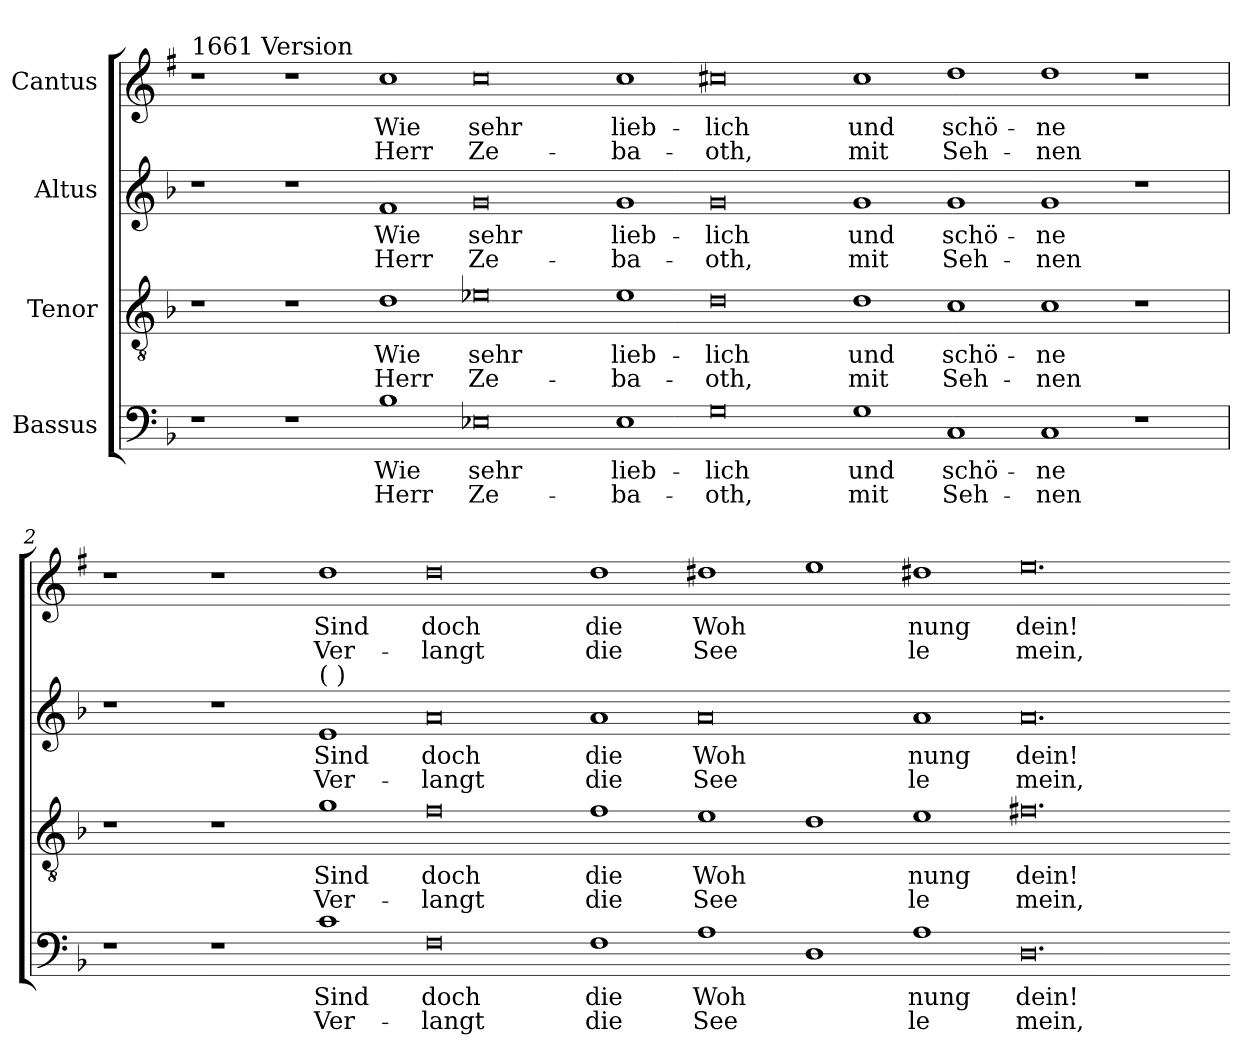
**kern	**text	**text	**kern	**text	**text	**kern	**text	**text	**kern	**text	**text
*part4	*part4	*part4	*part3	*part3	*part3	*part2	*part2	*part2	*part1	*part1	*part1
*staff4	*staff4	*staff4	*staff3	*staff3	*staff3	*staff2	*staff2	*staff2	*staff1	*staff1	*staff1
*I"Bassus	*	*	*I"Tenor	*	*	*I"Altus	*	*	*I"Cantus	*	*
*clefF4	*	*	*clefGv2	*	*	*clefG2	*	*	*clefG2	*	*
*	*	*	*	*	*	*	*	*	*ITrd1c2	*	*
*k[b-]	*	*	*k[b-]	*	*	*k[b-]	*	*	*k[b-]	*	*
*F:	*	*	*F:	*	*	*F:	*	*	*F:	*	*
=1	=1	=1	=1	=1	=1	=1	=1	=1	=1	=1	=1
!	!	!	!	!	!	!	!	!	!LO:TX:a:t=1661 Version	!	!
1r	.	.	1r	.	.	1r	.	.	1r	.	.
1r	.	.	1r	.	.	1r	.	.	1r	.	.
!	!LO:LY:b	!LO:LY:b	!	!LO:LY:b	!LO:LY:b	!	!LO:LY:b	!LO:LY:b	!	!LO:LY:b	!LO:LY:b
1B-	Wie	Herr	1d	Wie	Herr	1f	Wie	Herr	1b-	Wie	Herr
!	!LO:LY:b	!LO:LY:b	!	!LO:LY:b	!LO:LY:b	!	!LO:LY:b	!LO:LY:b	!	!LO:LY:b	!LO:LY:b
0E-X	sehr	Ze-	0e-X	sehr	Ze-	0g	sehr	Ze-	0b-	sehr	Ze-
!	!LO:LY:b	!LO:LY:b	!	!LO:LY:b	!LO:LY:b	!	!LO:LY:b	!LO:LY:b	!	!LO:LY:b	!LO:LY:b
1E-	-lieb-	-ba-	1e-	-lieb-	-ba-	1g	-lieb-	-ba-	1b-	-lieb-	-ba-
!	!LO:LY:b	!LO:LY:b	!	!LO:LY:b	!LO:LY:b	!	!LO:LY:b	!LO:LY:b	!	!LO:LY:b	!LO:LY:b
0G	-lich	oth,	0d	-lich	oth,	0g	-lich	oth,	0bn	-lich	oth,
!	!LO:LY:b	!LO:LY:b	!	!LO:LY:b	!LO:LY:b	!	!LO:LY:b	!LO:LY:b	!	!LO:LY:b	!LO:LY:b
1G	und	mit	1d	und	mit	1g	und	mit	1b	und	mit
!	!LO:LY:b	!LO:LY:b	!	!LO:LY:b	!LO:LY:b	!	!LO:LY:b	!LO:LY:b	!	!LO:LY:b	!LO:LY:b
1C	schö-	-Seh-	1c	schö-	-Seh-	1g	schö-	-Seh-	1cc	schö-	-Seh-
!	!LO:LY:b	!LO:LY:b	!	!LO:LY:b	!LO:LY:b	!	!LO:LY:b	!LO:LY:b	!	!LO:LY:b	!LO:LY:b
1C	-ne	nen	1c	-ne	nen	1g	-ne	nen	1cc	-ne	nen
1r	.	.	1r	.	.	1r	.	.	1r	.	.
=2	=2	=2	=2	=2	=2	=2	=2	=2	=2	=2	=2
1r	.	.	1r	.	.	1r	.	.	1r	.	.
1r	.	.	1r	.	.	1r	.	.	1r	.	.
!	!	!	!	!	!	!LO:TX:a:t=(  )	!	!	!	!	!
!	!LO:LY:b	!LO:LY:b	!	!LO:LY:b	!LO:LY:b	!	!LO:LY:b	!LO:LY:b	!	!LO:LY:b	!LO:LY:b
1c	Sind	Ver-	1g	Sind	Ver-	1e	Sind	Ver-	1cc	Sind	Ver-
!	!LO:LY:b	!LO:LY:b	!	!LO:LY:b	!LO:LY:b	!	!LO:LY:b	!LO:LY:b	!	!LO:LY:b	!LO:LY:b
0F	-doch	langt	0f	-doch	langt	0a	-doch	langt	0cc	-doch	langt
!	!LO:LY:b	!LO:LY:b	!	!LO:LY:b	!LO:LY:b	!	!LO:LY:b	!LO:LY:b	!	!LO:LY:b	!LO:LY:b
1F	die	die	1f	die	die	1a	die	die	1cc	die	die
!	!LO:LY:b	!LO:LY:b	!	!LO:LY:b	!LO:LY:b	!	!LO:LY:b	!LO:LY:b	!	!LO:LY:b	!LO:LY:b
1A	Woh	See	1e	Woh	See	0a	Woh	See	1cc#X	Woh	See
1D	.	.	1d	.	.	.	.	.	1dd	.	.
!	!LO:LY:b	!LO:LY:b	!	!LO:LY:b	!LO:LY:b	!	!LO:LY:b	!LO:LY:b	!	!LO:LY:b	!LO:LY:b
1A	nung	le	1e	nung	le	1a	nung	le	1cc#X	nung	le
!	!LO:LY:b	!LO:LY:b	!	!LO:LY:b	!LO:LY:b	!	!LO:LY:b	!LO:LY:b	!	!LO:LY:b	!LO:LY:b
0.D	dein!	mein,	0.f#X	dein!	mein,	0.a	dein!	mein,	0.dd	dein!	mein,
=-	=-	=-	=-	=-	=-	=-	=-	=-	=-	=-	=-
*-	*-	*-	*-	*-	*-	*-	*-	*-	*-	*-	*-
